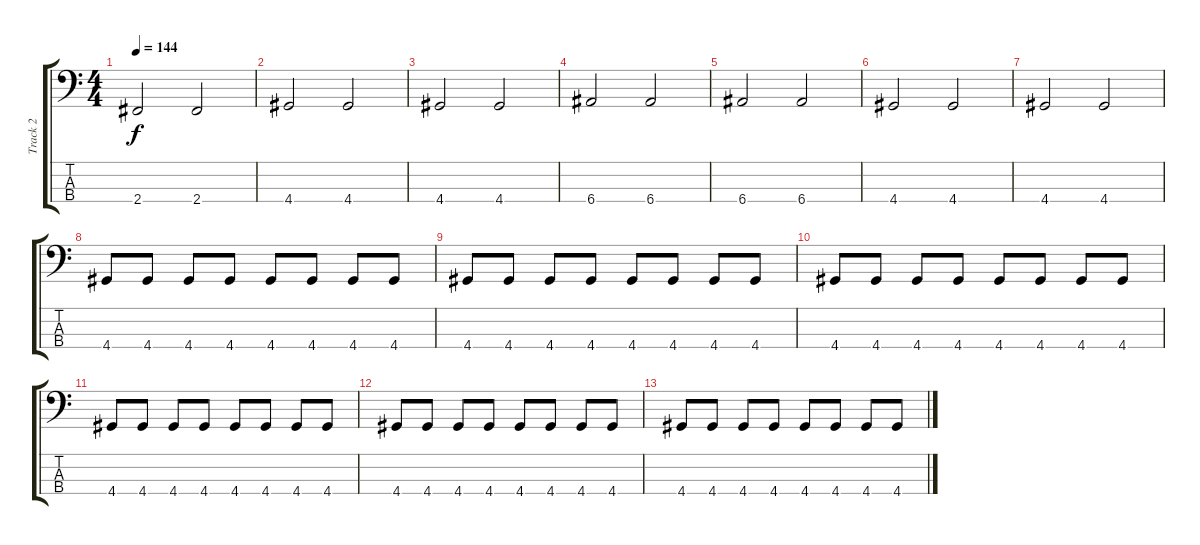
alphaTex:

\track ("Track 2" "Track 2") {instrument electricbassfinger}
\staff {score tabs}
\tuning (G2 D2 A1 E1) {hide}
\ts (4 4)
\tempo 144
\clef f4
\ks c
2.4.2{dy f} 2.4.2 |
4.4.2 4.4.2 |
4.4.2 4.4.2 |
6.4.2 6.4.2 |
6.4.2 6.4.2 |
4.4.2 4.4.2 |
4.4.2 4.4.2 |
4.4.8 4.4.8 4.4.8 4.4.8 4.4.8 4.4.8 4.4.8 4.4.8 |
4.4.8 4.4.8 4.4.8 4.4.8 4.4.8 4.4.8 4.4.8 4.4.8 |
4.4.8 4.4.8 4.4.8 4.4.8 4.4.8 4.4.8 4.4.8 4.4.8 |
4.4.8 4.4.8 4.4.8 4.4.8 4.4.8 4.4.8 4.4.8 4.4.8 |
4.4.8 4.4.8 4.4.8 4.4.8 4.4.8 4.4.8 4.4.8 4.4.8 |
4.4.8 4.4.8 4.4.8 4.4.8 4.4.8 4.4.8 4.4.8 4.4.8
